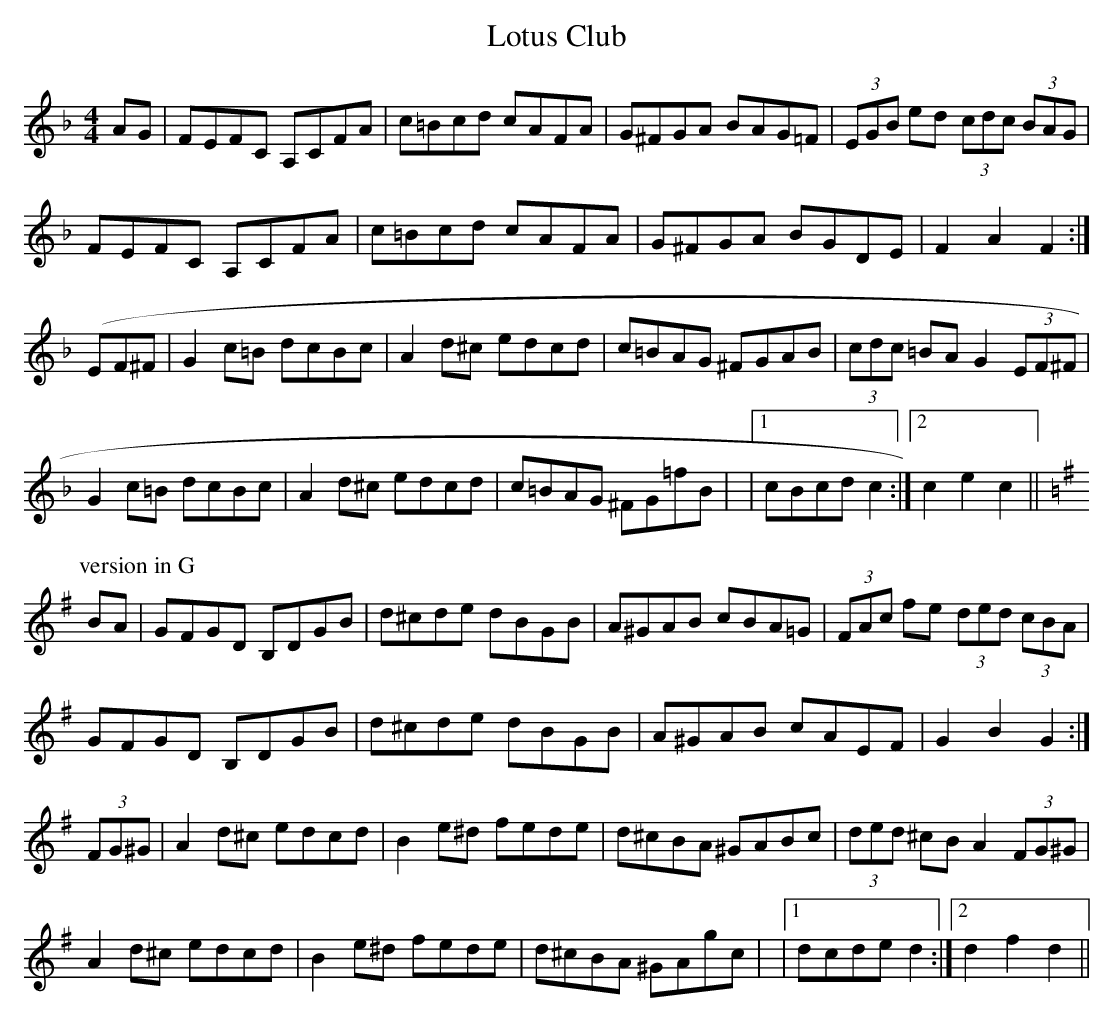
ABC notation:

X:1
T: Lotus Club
M: 4/4
L: 1/8
K: F
AG | FEFC A,CFA | c=Bcd cAFA | G^FGA BAG=F |\
(3EGB ed (3cdc (3BAG|
FEFC A,CFA | c=Bcd cAFA | G^FGA BGDE | F2 A2 F2 :|
(EF^F | G2 c=B dcBc | A2 d^c edcd | c=BAG ^FGAB |\
(3cdc =BA G2 (3EF^F|
G2 c=B dcBc | A2 d^c edcd | c=BAG ^FG=fB |\
|1 cBcd c2 :|2 c2 e2 c2 ||
P: version in G
K: G
BA | GFGD B,DGB | d^cde dBGB | A^GAB cBA=G |\
(3FAc fe (3ded (3cBA|
GFGD B,DGB | d^cde dBGB | A^GAB cAEF | G2 B2 G2 :|
(3FG^G | A2 d^c edcd | B2 e^d fede | d^cBA ^GABc |\
(3ded ^cB A2 (3FG^G|
A2 d^c edcd | B2 e^d fede | d^cBA ^GAgc |\
|1 dcde d2 :|2 d2 f2 d2 ||
